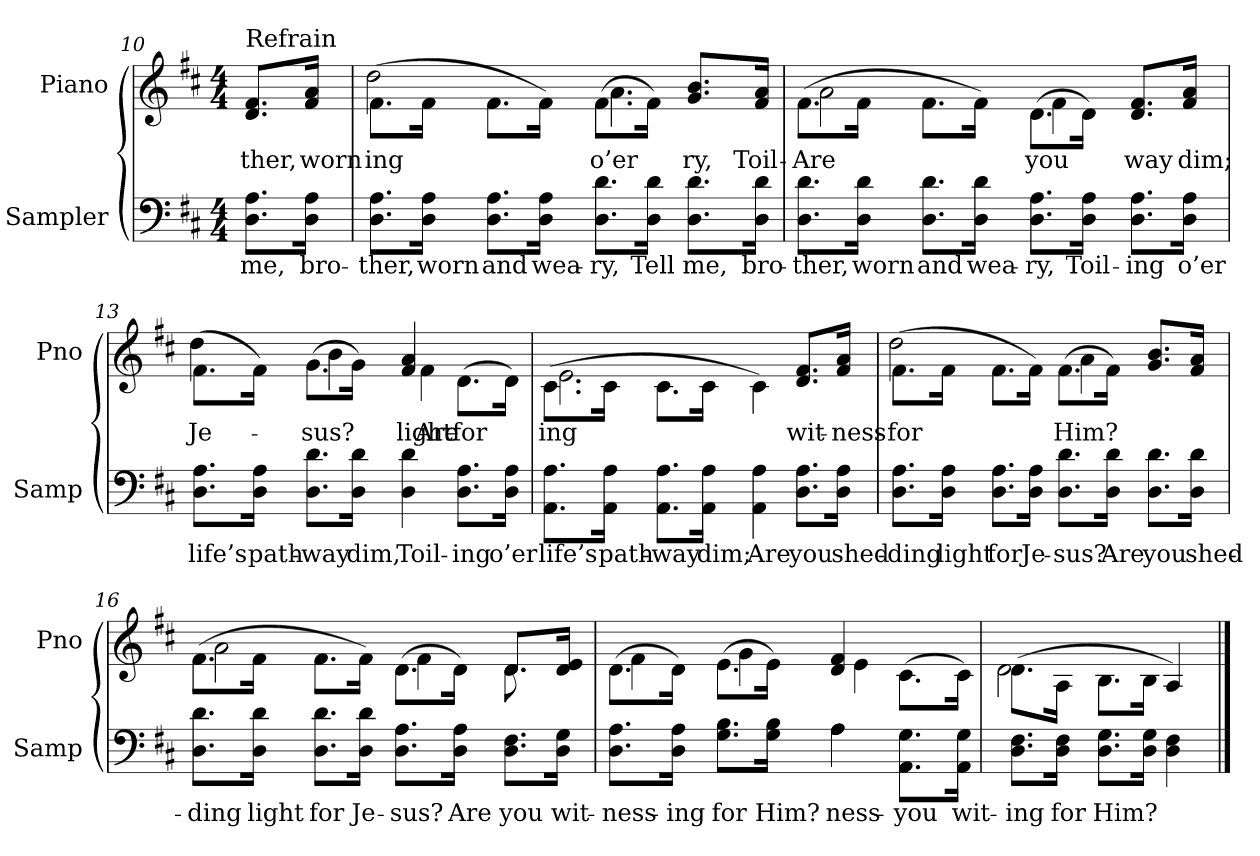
**kern	**text	**kern	**text
*part2	*part2	*part1	*part1
*staff2	*staff2	*staff1	*staff1
*I"Sampler	*	*I"Piano	*
*I'Samp	*	*I'Pno	*
*clefF4	*	*clefG2	*
*k[f#c#]	*	*k[f#c#]	*
*D:	*	*D:	*
*M4/4	*	*M4/4	*
=10	=10	=10	=10
!	!	!LO:TX:t=Refrain	!
8.D\ 8.A\L	me,	8.d/ 8.f#/L	-ther,
16D\ 16A\Jk	bro-	16f#/ 16a/Jk	worn
=11	=11	=11	=11
*	*	*^	*
8.D\ 8.A\L	-ther,	(8.f#\L	2dd	-ing
16D\ 16A\Jk	worn	16f#\Jk	.	.
8.D\ 8.A\L	and	8.f#\L	.	.
16D\ 16A\Jk	wea-	16f#\Jk)	.	.
8.D\ 8.d\L	-ry,	(8.f#\L	4.a	o’er
16D\ 16d\Jk	Tell	16f#\Jk)	.	.
8.D\ 8.d\L	me,	8.g/ 8.b/L	.	-ry,
.	.	.	8ryy	.
16D\ 16d\Jk	bro-	16f#/ 16a/Jk	.	Toil-
=12	=12	=12	=12	=12
8.D\ 8.d\L	-ther,	(8.f#\L	2a	Are
16D\ 16d\Jk	worn	16f#\Jk	.	.
8.D\ 8.d\L	and	8.f#\L	.	.
16D\ 16d\Jk	wea-	16f#\Jk)	.	.
8.D\ 8.A\L	-ry,	(8.d\L	4f#	you
16D\ 16A\Jk	Toil-	16d\Jk)	.	.
8.D\ 8.A\L	-ing	8.d/ 8.f#/L	4ryy	-way
16D\ 16A\Jk	o’er	16f#/ 16a/Jk	.	dim;
=13	=13	=13	=13	=13
8.D\ 8.A\L	life’s	(8.f#\L	4dd	Je-
16D\ 16A\Jk	path-	16f#\Jk)	.	.
8.D\ 8.d\L	-way	(8.g\L	4b	-sus?
16D\ 16d\Jk	dim,	16g\Jk)	.	.
4D 4d	Toil-	4f# 4a	16ryy	light
.	.	.	4f#	Are
8.D\ 8.A\L	-ing	(8.d\L	.	for
.	.	.	8.ryy	.
16D\ 16A\Jk	o’er	16d\Jk)	.	.
=14	=14	=14	=14	=14
8.AA\ 8.A\L	life’s	(8.c#\L	2.e	-ing
16AA\ 16A\Jk	path-	16c#\Jk	.	.
8.AA\ 8.A\L	-way	8.c#\L	.	.
16AA\ 16A\Jk	dim;	16c#\Jk	.	.
4AA 4A	Are	4c#\)	.	.
8.D\ 8.A\L	you	8.d/ 8.f#/L	4ryy	wit-
16D\ 16A\Jk	shed-	16f#/ 16a/Jk	.	-ness-
=15	=15	=15	=15	=15
8.D\ 8.A\L	-ding	(8.f#\L	2dd	for
16D\ 16A\Jk	light	16f#\Jk	.	.
8.D\ 8.A\L	for	8.f#\L	.	.
16D\ 16A\Jk	Je-	16f#\Jk)	.	.
8.D\ 8.d\L	-sus?	(8.f#\L	4a	Him?
16D\ 16d\Jk	Are	16f#\Jk)	.	.
8.D\ 8.d\L	you	8.g/ 8.b/L	4ryy	.
16D\ 16d\Jk	shed-	16f#/ 16a/Jk	.	.
=16	=16	=16	=16	=16
8.D\ 8.d\L	-ding	(8.f#\L	2a	.
16D\ 16d\Jk	light	16f#\Jk	.	.
8.D\ 8.d\L	for	8.f#\L	.	.
16D\ 16d\Jk	Je-	16f#\Jk)	.	.
8.D\ 8.A\L	-sus?	(8.d\L	4f#	.
16D\ 16A\Jk	Are	16d\Jk)	.	.
8.D\ 8.F#\L	you	8.d/L	8.d	.
16D\ 16G\Jk	wit-	16d/ 16e/Jk	16ryy	.
=17	=17	=17	=17	=17
*^	*	*	*	*
8.D\ 8.A\L	2ryy	-ness-	(8.d\L	4f#	.
16D\ 16A\Jk	.	-ing	16d\Jk)	.	.
8.G\ 8.B\L	.	for	(8.e\L	4g	.
16G\ 16B\Jk	.	Him?	16e\Jk)	.	.
4A\	4A	-ness-	4d 4f#	16ryy	.
.	.	.	.	4e	.
8.AA\ 8.G\L	4ryy	you	(8.c#\L	.	.
.	.	.	.	8.ryy	.
16AA\ 16G\Jk	.	wit-	16c#\Jk)	.	.
*v	*v	*	*	*	*
=18	=18	=18	=18	=18
8.D\ 8.F#\L	-ing	(8.d\L	2d	.
16D\ 16F#\Jk	for	16A\Jk	.	.
8.D\ 8.G\L	Him?	8.B\L	.	.
16D\ 16G\Jk	.	16B\Jk	.	.
4D 4F#	.	4A)	4ryy	.
*	*	*v	*v	*
==	==	==	==
*-	*-	*-	*-
